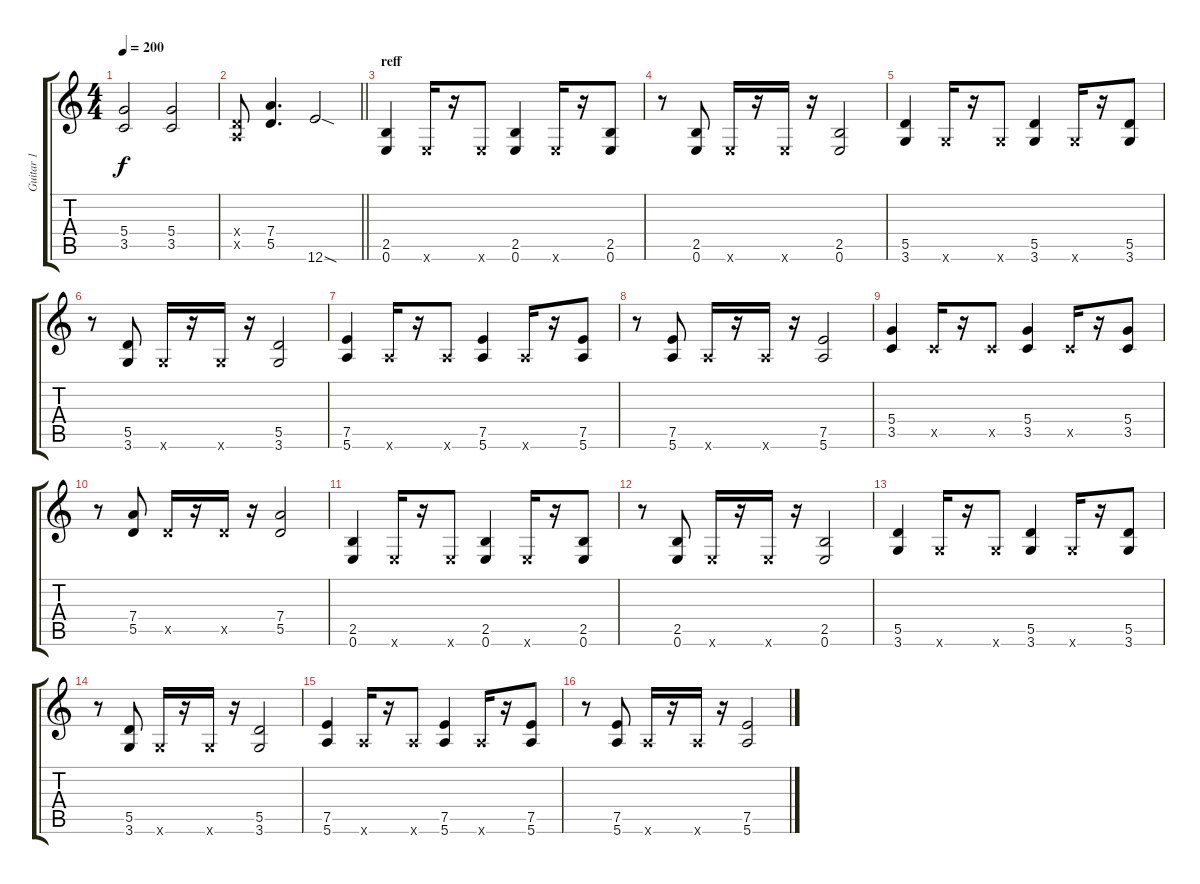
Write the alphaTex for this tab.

\track ("Guitar 1" "Guitar 1") {instrument distortionguitar}
\staff {score tabs}
\tuning (E4 B3 G3 D3 A2 E2) {hide}
\ts (4 4)
\tempo 200
\clef g2
\ks c
(5.4 3.5).2{dy f} (5.4 3.5).2 |
\barLineRight lightlight
(0.4{x} 0.5{x}).8 (7.4 5.5).4{d} 12.6{sod}.2 |
\section ("" "reff")
(2.5 0.6).4 0.6{x}.16 r.16 0.6{x}.8 (2.5 0.6).4 0.6{x}.16 r.16 (2.5 0.6).8 |
r.8 (2.5 0.6).8 0.6{x}.16 r.16 0.6{x}.16 r.16 (2.5 0.6).2 |
(5.5 3.6).4 3.6{x}.16 r.16 3.6{x}.8 (5.5 3.6).4 3.6{x}.16 r.16 (5.5 3.6).8 |
r.8 (5.5 3.6).8 3.6{x}.16 r.16 3.6{x}.16 r.16 (5.5 3.6).2 |
(7.5 5.6).4 5.6{x}.16 r.16 5.6{x}.8 (7.5 5.6).4 5.6{x}.16 r.16 (7.5 5.6).8 |
r.8 (7.5 5.6).8 5.6{x}.16 r.16 5.6{x}.16 r.16 (7.5 5.6).2 |
(5.4 3.5).4 3.5{x}.16 r.16 3.5{x}.8 (5.4 3.5).4 3.5{x}.16 r.16 (5.4 3.5).8 |
r.8 (7.4 5.5).8 5.5{x}.16 r.16 5.5{x}.16 r.16 (7.4 5.5).2 |
(2.5 0.6).4 0.6{x}.16 r.16 0.6{x}.8 (2.5 0.6).4 0.6{x}.16 r.16 (2.5 0.6).8 |
r.8 (2.5 0.6).8 0.6{x}.16 r.16 0.6{x}.16 r.16 (2.5 0.6).2 |
(5.5 3.6).4 3.6{x}.16 r.16 3.6{x}.8 (5.5 3.6).4 3.6{x}.16 r.16 (5.5 3.6).8 |
r.8 (5.5 3.6).8 3.6{x}.16 r.16 3.6{x}.16 r.16 (5.5 3.6).2 |
(7.5 5.6).4 5.6{x}.16 r.16 5.6{x}.8 (7.5 5.6).4 5.6{x}.16 r.16 (7.5 5.6).8 |
r.8 (7.5 5.6).8 5.6{x}.16 r.16 5.6{x}.16 r.16 (7.5 5.6).2
